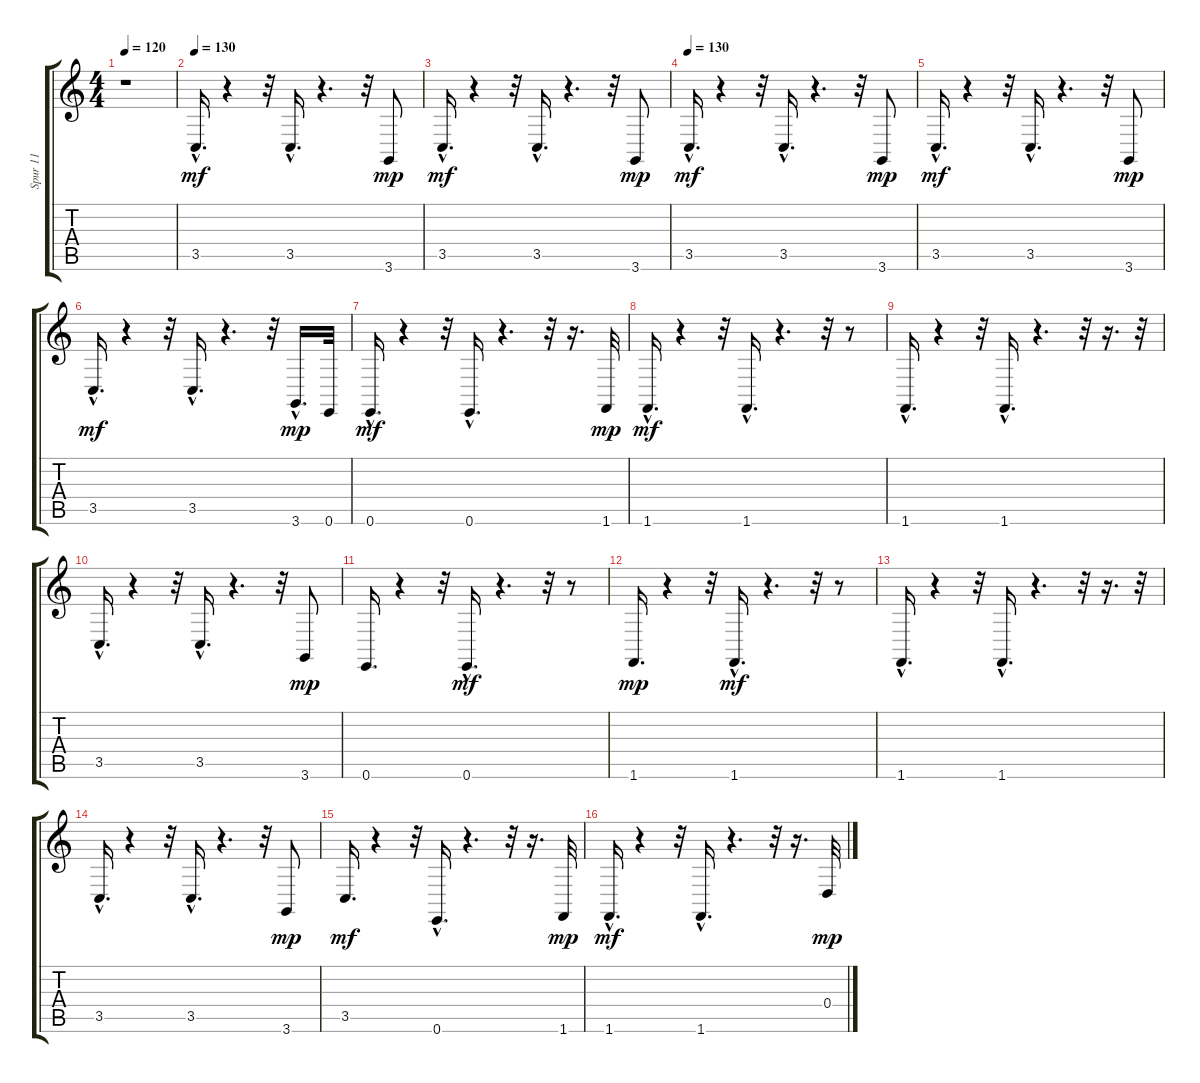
\track ("Spur 11" "Spur 11") {instrument acousticgrandpiano}
\staff {score tabs}
\tuning (E4 B3 G3 D3 A2 E2) {hide}
\ts (4 4)
\tempo 120
\clef g2
\ks c
r.1{dy mf instrument acousticgrandpiano} |
\tempo 130
3.5{hac}.16{d} r.4 r.32 3.5{hac}.16{d} r.4{d} r.32 3.6.8{dy mp} |
3.5{hac}.16{d dy mf} r.4 r.32 3.5{hac}.16{d} r.4{d} r.32 3.6.8{dy mp} |
\tempo 130
3.5{hac}.16{d dy mf} r.4 r.32 3.5{hac}.16{d} r.4{d} r.32 3.6.8{dy mp} |
3.5{hac}.16{d dy mf} r.4 r.32 3.5{hac}.16{d} r.4{d} r.32 3.6.8{dy mp} |
3.5{hac}.16{d dy mf} r.4 r.32 3.5{hac}.16{d} r.4{d} r.32 3.6{hac}.16{d dy mp} 0.6.32 |
0.6{hac}.16{d dy mf} r.4 r.32 0.6{hac}.16{d} r.4{d} r.32 r.16{d} 1.6.32{dy mp} |
1.6{hac}.16{d dy mf} r.4 r.32 1.6{hac}.16{d} r.4{d} r.32 r.8 |
1.6{hac}.16{d} r.4 r.32 1.6{hac}.16{d} r.4{d} r.32 r.16{d} r.32 |
3.5{hac}.16{d} r.4 r.32 3.5{hac}.16{d} r.4{d} r.32 3.6.8{dy mp} |
0.6.16{d} r.4 r.32 0.6{hac}.16{d dy mf} r.4{d} r.32 r.8 |
1.6.16{d dy mp} r.4 r.32 1.6{hac}.16{d dy mf} r.4{d} r.32 r.8 |
1.6{hac}.16{d} r.4 r.32 1.6{hac}.16{d} r.4{d} r.32 r.16{d} r.32 |
3.5{hac}.16{d} r.4 r.32 3.5{hac}.16{d} r.4{d} r.32 3.6.8{dy mp} |
3.5.16{d dy mf} r.4 r.32 0.6{hac}.16{d} r.4{d} r.32 r.16{d} 1.6.32{dy mp} |
1.6{hac}.16{d dy mf} r.4 r.32 1.6{hac}.16{d} r.4{d} r.32 r.16{d} 0.4.32{dy mp}
